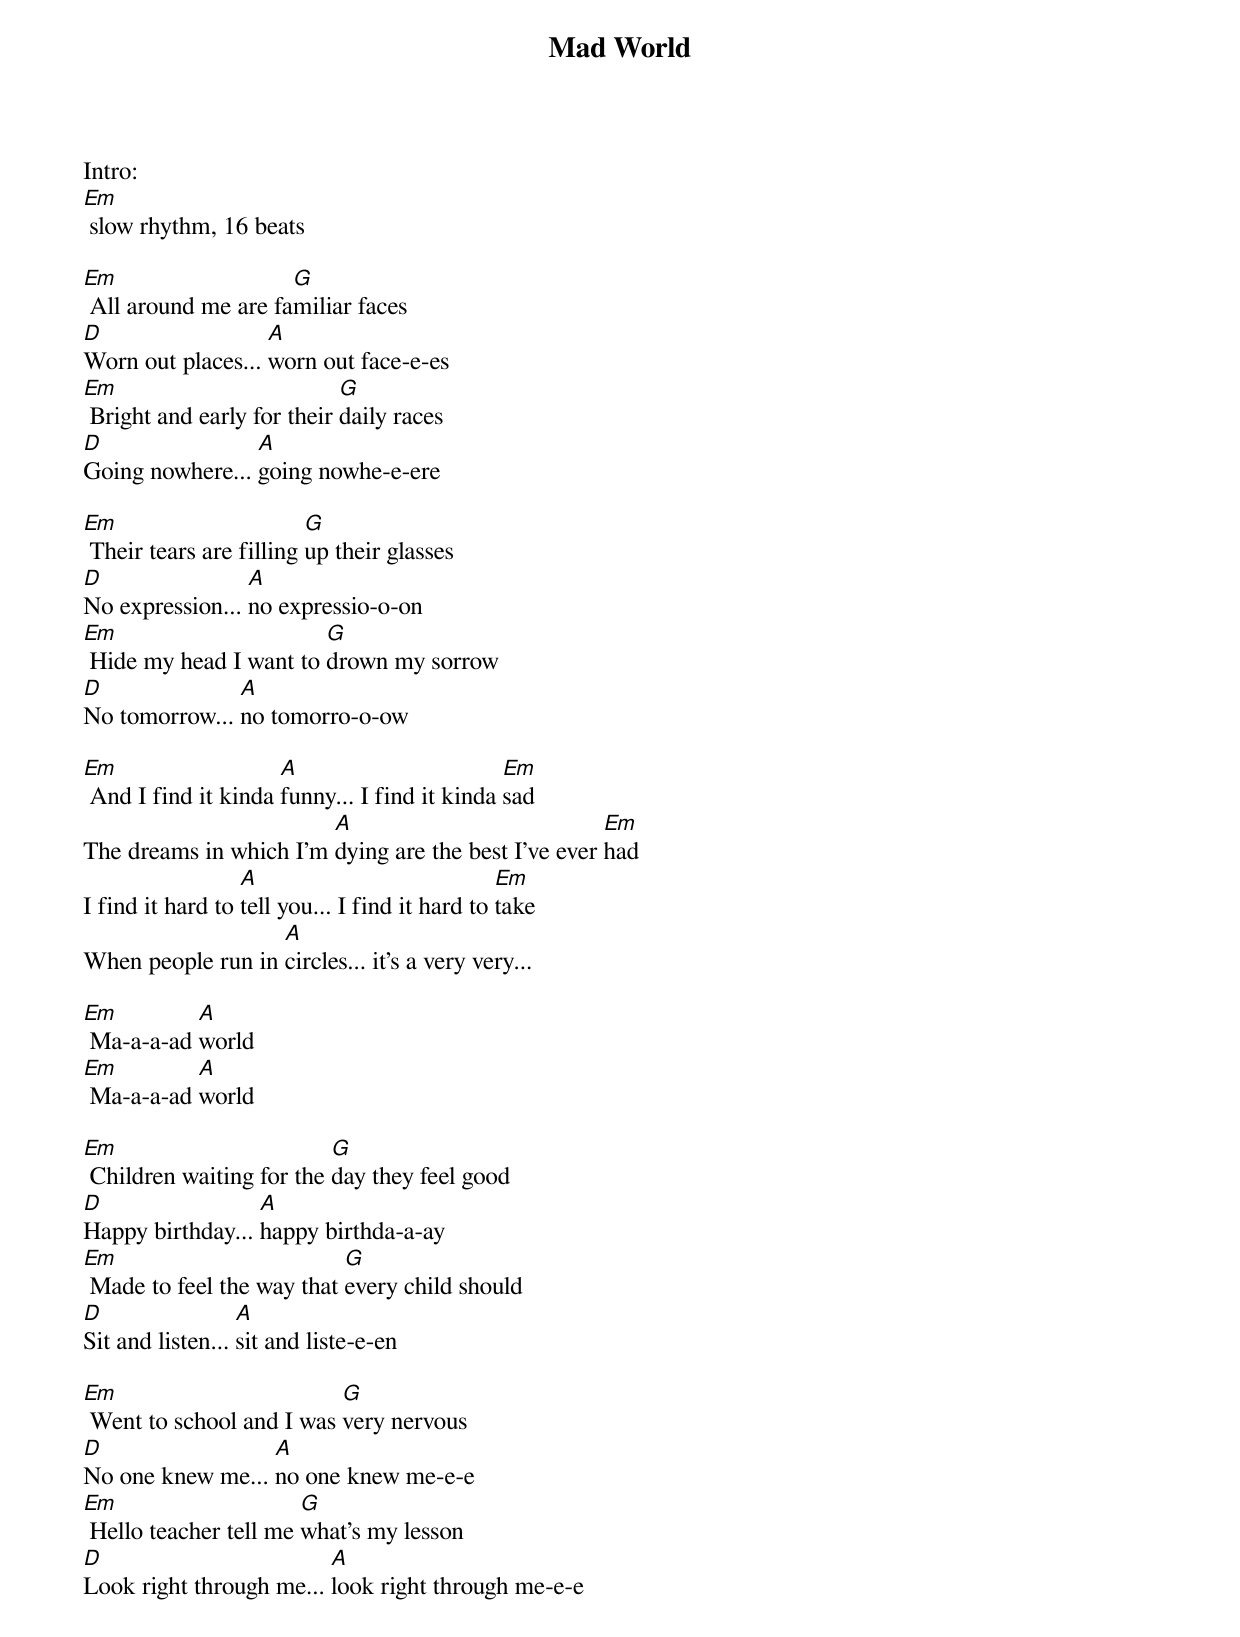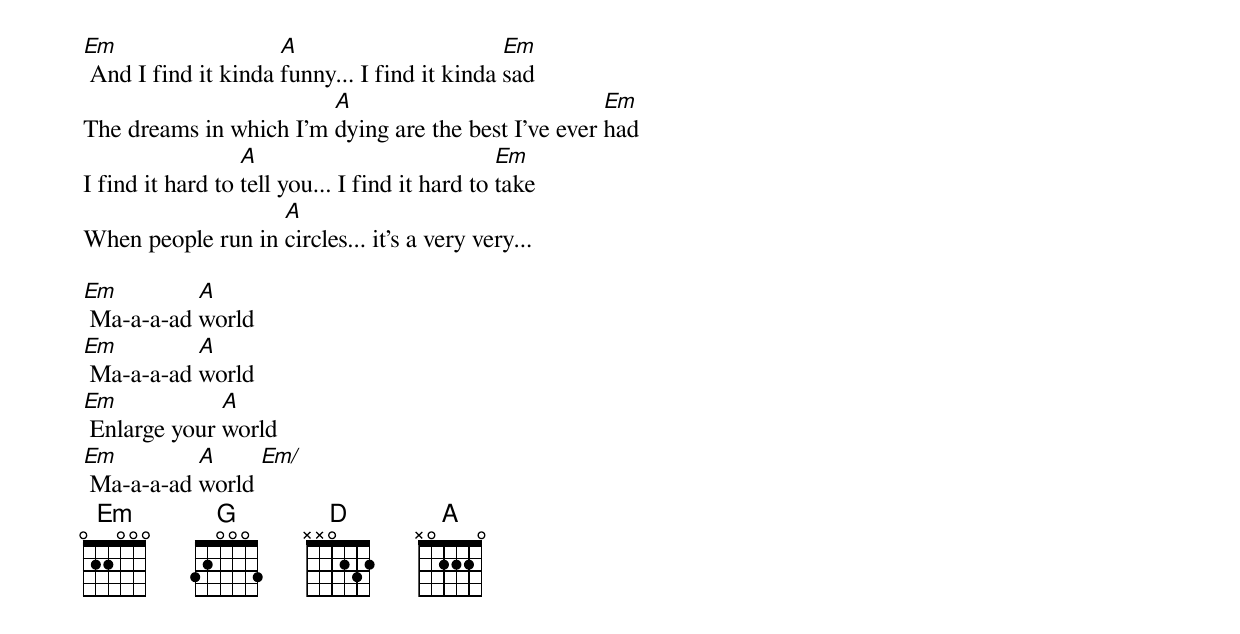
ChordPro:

{t: Mad World }
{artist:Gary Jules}
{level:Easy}

Intro:
[Em] slow rhythm, 16 beats

[Em] All around me are fa[G]miliar faces
[D]Worn out places... [A]worn out face-e-es
[Em] Bright and early for their [G]daily races
[D]Going nowhere... [A]going nowhe-e-ere

[Em] Their tears are filling [G]up their glasses
[D]No expression... [A]no expressio-o-on
[Em] Hide my head I want to [G]drown my sorrow
[D]No tomorrow... [A]no tomorro-o-ow

[Em] And I find it kinda [A]funny... I find it kinda [Em]sad
The dreams in which I'm [A]dying are the best I've ever [Em]had
I find it hard to [A]tell you... I find it hard to [Em]take
When people run in [A]circles... it's a very very...

[Em] Ma-a-a-ad [A]world
[Em] Ma-a-a-ad [A]world

[Em] Children waiting for the [G]day they feel good
[D]Happy birthday... [A]happy birthda-a-ay
[Em] Made to feel the way that [G]every child should
[D]Sit and listen... [A]sit and liste-e-en

[Em] Went to school and I was [G]very nervous
[D]No one knew me... [A]no one knew me-e-e
[Em] Hello teacher tell me [G]what's my lesson
[D]Look right through me... [A]look right through me-e-e

[Em] And I find it kinda [A]funny... I find it kinda [Em]sad
The dreams in which I'm [A]dying are the best I've ever [Em]had
I find it hard to [A]tell you... I find it hard to [Em]take
When people run in [A]circles... it's a very very...

[Em] Ma-a-a-ad [A]world
[Em] Ma-a-a-ad [A]world
[Em] Enlarge your [A]world
[Em] Ma-a-a-ad [A]world [Em/]
